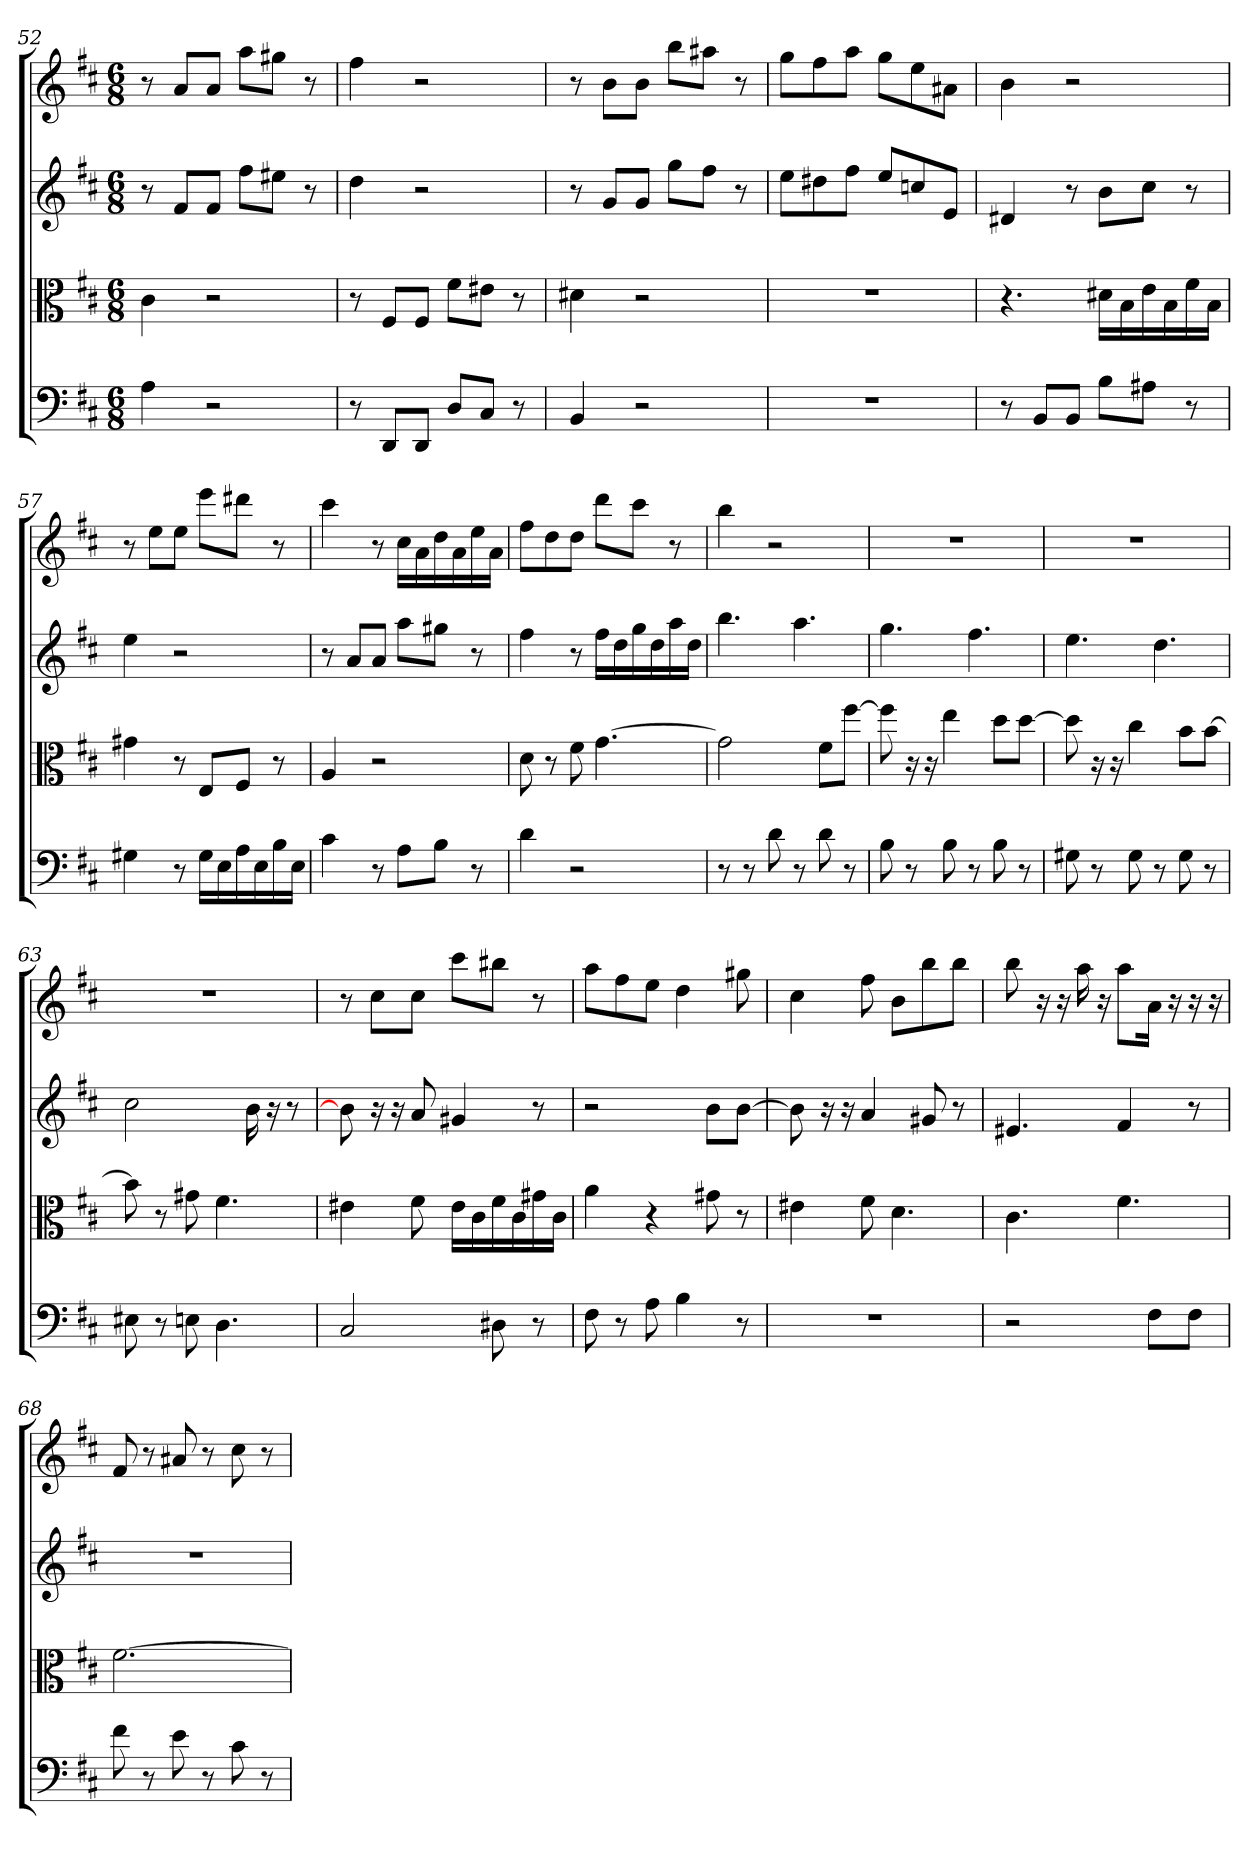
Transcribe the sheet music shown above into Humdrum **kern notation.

**kern	**kern	**kern	**kern
*part4	*part3	*part2	*part1
*staff4	*staff3	*staff2	*staff1
*clefF4	*clefC3	*clefG2	*clefG2
*k[f#c#]	*k[f#c#]	*k[f#c#]	*k[f#c#]
*D:	*D:	*D:	*D:
*M6/8	*M6/8	*M6/8	*M6/8
=52	=52	=52	=52
4A	4c#	8r	8r
.	.	8f#/L	8a/L
2r	2r	8f#/J	8a/J
.	.	8ff#\L	8aa\L
.	.	8ee#X\J	8gg#X\J
.	.	8r	8r
=53	=53	=53	=53
8r	8r	4dd	4ff#
8DD/L	8F#/L	.	.
8DD/J	8F#/J	2r	2r
8D/L	8f#\L	.	.
8C#/J	8e#X\J	.	.
8r	8r	.	.
=54	=54	=54	=54
4BB	4d#X	8r	8r
.	.	8g/L	8b\L
2r	2r	8g/J	8b\J
.	.	8gg\L	8bb\L
.	.	8ff#\J	8aa#X\J
.	.	8r	8r
=55	=55	=55	=55
2.r	2.r	8ee\L	8gg\L
.	.	8dd#X\	8ff#\
.	.	8ff#\J	8aa\J
.	.	8ee/L	8gg\L
.	.	8ccn/	8ee\
.	.	8e/J	8a#X\J
=56	=56	=56	=56
8r	4.r	4d#X	4b
8BB/L	.	.	.
8BB/J	.	8r	2r
8B\L	16d#X\LL	8b\L	.
.	16B\	.	.
8A#X\J	16e\	8cc#\J	.
.	16B\	.	.
8r	16f#\	8r	.
.	16B\JJ	.	.
=57	=57	=57	=57
4G#X	4g#X	4ee	8r
.	.	.	8ee\L
8r	8r	2r	8ee\J
16G#\LL	8E/L	.	8eee\L
16E\	.	.	.
16A\	8F#/J	.	8ddd#X\J
16E\	.	.	.
16B\	8r	.	8r
16E\JJ	.	.	.
=58	=58	=58	=58
4c#	4A	8r	4ccc#
.	.	8a/L	.
8r	2r	8a/J	8r
8A\L	.	8aa\L	16cc#\LL
.	.	.	16a\
8B\J	.	8gg#X\J	16dd\
.	.	.	16a\
8r	.	8r	16ee\
.	.	.	16a\JJ
=59	=59	=59	=59
4d	8d	4ff#	8ff#\L
.	8r	.	8dd\
2r	8f#	8r	8dd\J
.	[4.g	16ff#\LL	8ddd\L
.	.	16dd\	.
.	.	16gg\	8ccc#\J
.	.	16dd\	.
.	.	16aa\	8r
.	.	16dd\JJ	.
=60	=60	=60	=60
8r	2g]	4.bb	4bb
8r	.	.	.
8d	.	.	2r
8r	.	4.aa	.
8d	8f#\L	.	.
8r	[8ff#\J	.	.
=61	=61	=61	=61
8B	8ff#]	4.gg	2.r
8r	16r	.	.
.	16r	.	.
8B	4ee	.	.
8r	.	4.ff#	.
8B	8dd\L	.	.
8r	[8dd\J	.	.
=62	=62	=62	=62
8G#X	8dd]	4.ee	2.r
8r	16r	.	.
.	16r	.	.
8G#	4cc#	.	.
8r	.	4.dd	.
8G#	8b\L	.	.
8r	[8b\J	.	.
=63	=63	=63	=63
8E#X	8b]	2cc#	2.r
8r	8r	.	.
8En	8g#X	.	.
4.D	4.f#	.	.
.	.	16b	.
.	.	16r	.
.	.	8r	.
=64	=64	=64	=64
2C#	4e#X	8b]	8r
.	.	16r	8cc#\L
.	.	16r	.
.	8f#	8a	8cc#\J
.	16e#\LL	4g#X	8ccc#\L
.	16c#\	.	.
8D#X	16f#\	.	8bb#X\J
.	16c#\	.	.
8r	16g#X\	8r	8r
.	16c#\JJ	.	.
=65	=65	=65	=65
8F#	4a	2r	8aa\L
8r	.	.	8ff#\
8A	4r	.	8ee\J
4B	.	.	4dd
.	8g#X	8b\L	.
8r	8r	[8b\J	8gg#X
=66	=66	=66	=66
2.r	4e#X	8b]	4cc#
.	.	16r	.
.	.	16r	.
.	8f#	4a	8ff#
.	4.d	.	8b\L
.	.	8g#X	8bb\
.	.	8r	8bb\J
=67	=67	=67	=67
2r	4.c#	4.e#X	8bb
.	.	.	16r
.	.	.	16r
.	.	.	16aa
.	.	.	16r
.	4.f#	4f#	8aa\L
8F#\L	.	.	16a\Jk
.	.	.	16r
8F#\J	.	8r	16r
.	.	.	16r
=68	=68	=68	=68
8f#	[2.f#	2.r	8f#
8r	.	.	8r
8e	.	.	8a#X
8r	.	.	8r
8c#	.	.	8cc#
8r	.	.	8r
=	=	=	=
*-	*-	*-	*-
